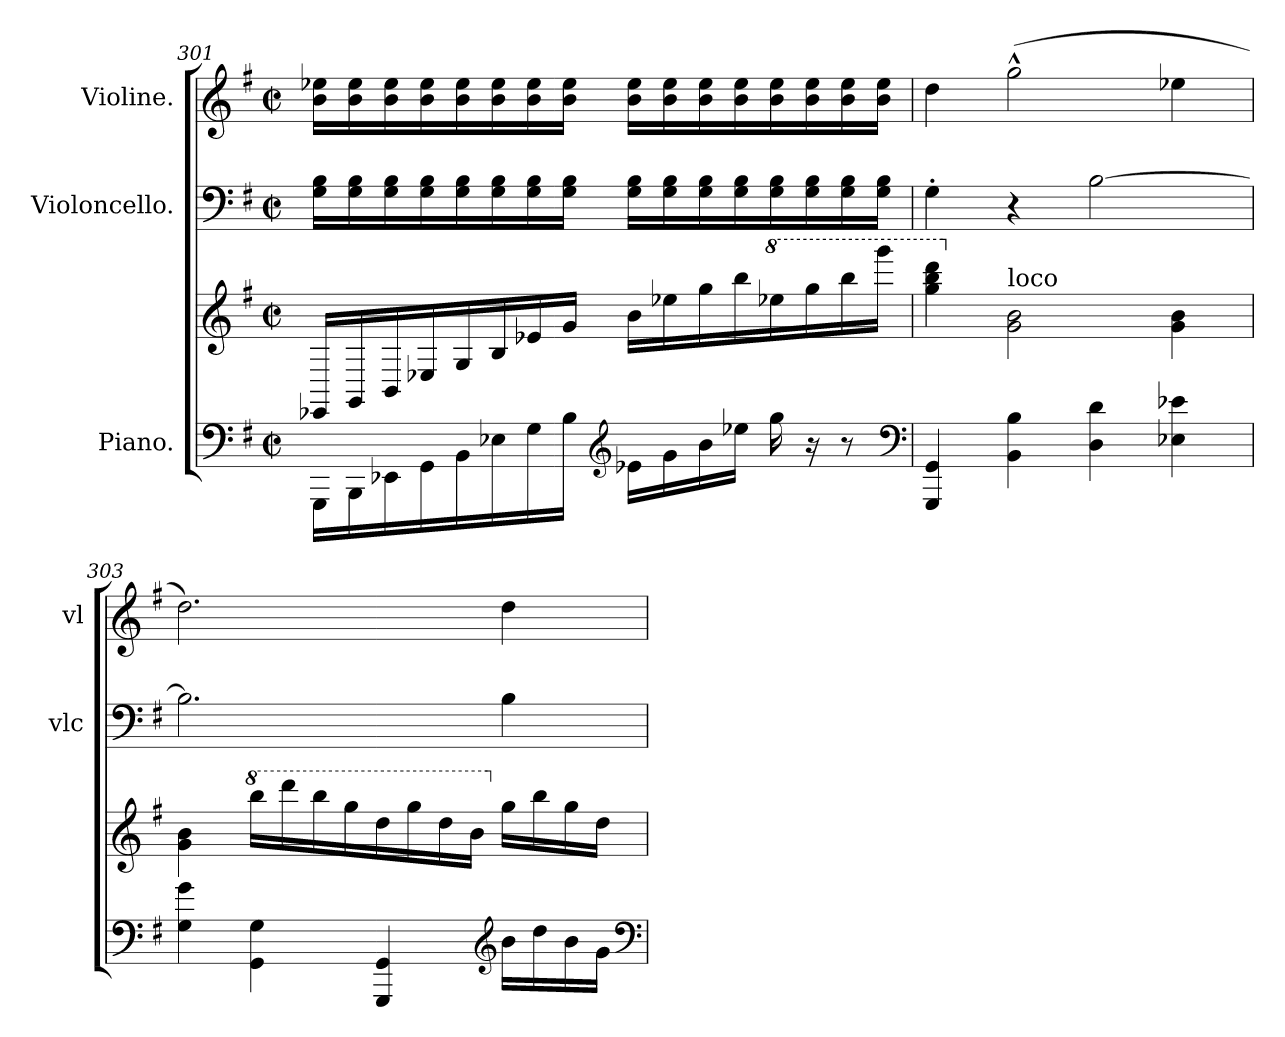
**kern	**kern	**kern	**kern
*part3	*part3	*part2	*part1
*staff4	*staff3	*staff2	*staff1
*I"Piano.	*	*I"Violoncello.	*I"Violine.
*	*	*I'vlc	*I'vl
*clefF4	*clefG2	*clefF4	*clefG2
*k[f#]	*k[f#]	*k[f#]	*k[f#]
*M2/2	*M2/2	*M2/2	*M2/2
*met(c|)	*met(c|)	*met(c|)	*met(c|)
=301	=301	=301	=301
16GGG\LL	16EE-X/LL	16G\ 16B\LL	16b\ 16ee-X\LL
16BBB\	16GG/	16G\ 16B\	16b\ 16ee-\
16EE-X\	16BB/	16G\ 16B\	16b\ 16ee-\
16GG\	16E-X/	16G\ 16B\	16b\ 16ee-\
16BB\	16G/	16G\ 16B\	16b\ 16ee-\
16E-X\	16B/	16G\ 16B\	16b\ 16ee-\
16G\	16e-X/	16G\ 16B\	16b\ 16ee-\
16B\JJ	16g/JJ	16G\ 16B\JJ	16b\ 16ee-\JJ
*clefG2	*	*	*
16e-X\LL	16b\LL	16G\ 16B\LL	16b\ 16ee-\LL
16g\	16ee-X\	16G\ 16B\	16b\ 16ee-\
16b\	16gg\	16G\ 16B\	16b\ 16ee-\
16ee-X\JJ	16bb\	16G\ 16B\	16b\ 16ee-\
*	*8va	*	*
16gg\	16eee-X\	16G\ 16B\	16b\ 16ee-\
16r	16ggg\	16G\ 16B\	16b\ 16ee-\
8r	16bbb\	16G\ 16B\	16b\ 16ee-\
.	16gggg\JJ	16G\ 16B\JJ	16b\ 16ee-\JJ
*clefF4	*	*	*
=302	=302	=302	=302
4GGG/ 4GG/	4ggg\ 4bbb\ 4dddd\	4G'\	4dd\
*	*X8va	*	*
!	!LO:TX:a:t=loco	!	!
4BB\ 4B\	2g\ 2b\	4r	(2gg^^\
4D\ 4d\	.	[2B\	.
4E-X\ 4e-X\	4g\ 4b\	.	4ee-X\
=303	=303	=303	=303
4G\ 4g\	4g\ 4b\	2.B\]	2.dd\)
*	*8va	*	*
4GG\ 4G\	16bbb\LL	.	.
.	16dddd\	.	.
.	16bbb\	.	.
.	16ggg\	.	.
4GGG/ 4GG/	16ddd\	.	.
.	16ggg\	.	.
.	16ddd\	.	.
.	16bb\JJ	.	.
*clefG2	*	*	*
*	*X8va	*	*
16b\LL	16gg\LL	4B\	4dd\
16dd\	16bb\	.	.
16b\	16gg\	.	.
16g\JJ	16dd\JJ	.	.
*clefF4	*	*	*
=	=	=	=
*-	*-	*-	*-
